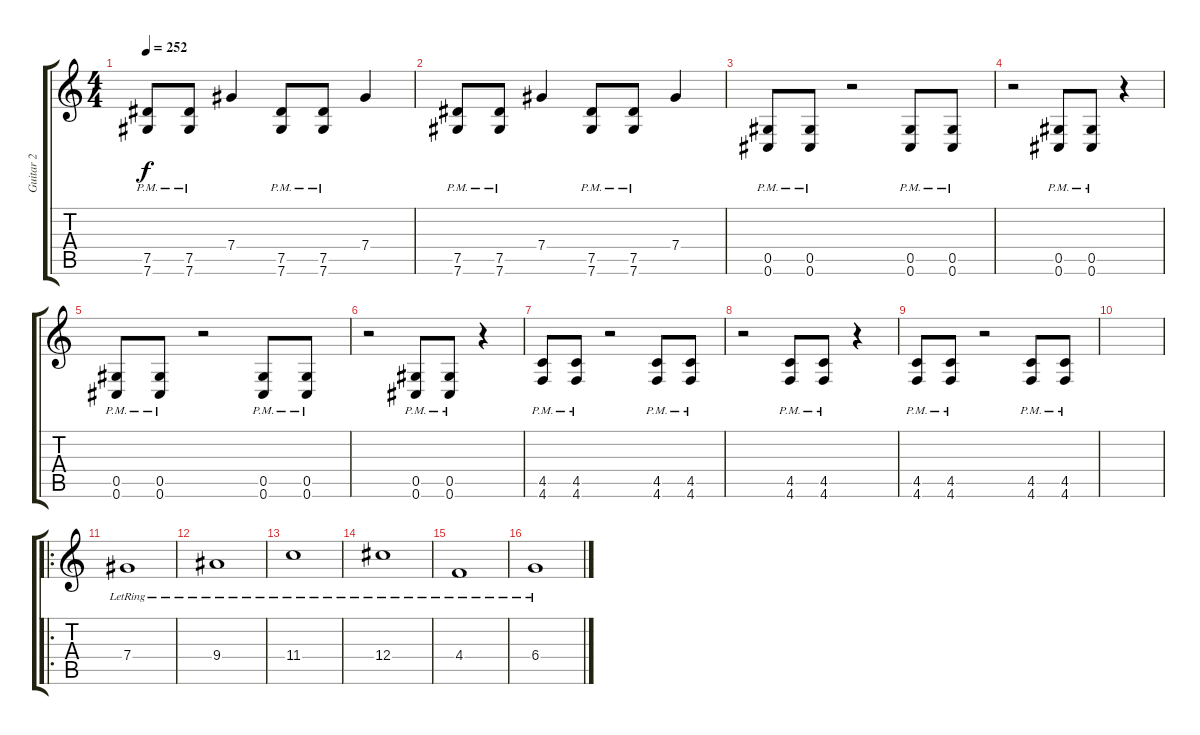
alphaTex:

\track ("Guitar 2" "Guitar 2") {instrument distortionguitar}
\staff {score tabs}
\tuning (Eb4 Bb3 Gb3 Db3 Ab2 Db2) {hide}
\ts (4 4)
\tempo 252
\clef g2
\ks c
(7.5{pm} 7.6{pm}).8{dy f} (7.5{pm} 7.6{pm}).8 7.4.4 (7.5{pm} 7.6{pm}).8 (7.5{pm} 7.6{pm}).8 7.4.4 |
(7.5{pm} 7.6{pm}).8 (7.5{pm} 7.6{pm}).8 7.4.4 (7.5{pm} 7.6{pm}).8 (7.5{pm} 7.6{pm}).8 7.4.4 |
(0.5{pm} 0.6{pm}).8 (0.5{pm} 0.6{pm}).8 r.2 (0.5{pm} 0.6{pm}).8 (0.5{pm} 0.6{pm}).8 |
r.2 (0.5{pm} 0.6{pm}).8 (0.5{pm} 0.6{pm}).8 r.4 |
(0.5{pm} 0.6{pm}).8 (0.5{pm} 0.6{pm}).8 r.2 (0.5{pm} 0.6{pm}).8 (0.5{pm} 0.6{pm}).8 |
r.2 (0.5{pm} 0.6{pm}).8 (0.5{pm} 0.6{pm}).8 r.4 |
(4.5{pm} 4.6{pm}).8 (4.5{pm} 4.6{pm}).8 r.2 (4.5{pm} 4.6{pm}).8 (4.5{pm} 4.6{pm}).8 |
r.2 (4.5{pm} 4.6{pm}).8 (4.5{pm} 4.6{pm}).8 r.4 |
(4.5{pm} 4.6{pm}).8 (4.5{pm} 4.6{pm}).8 r.2 (4.5{pm} 4.6{pm}).8 (4.5{pm} 4.6{pm}).8 |
|
\ro
7.4{lr}.1 |
9.4{lr}.1 |
11.4{lr}.1 |
12.4{lr}.1 |
4.4{lr}.1 |
6.4{lr}.1
